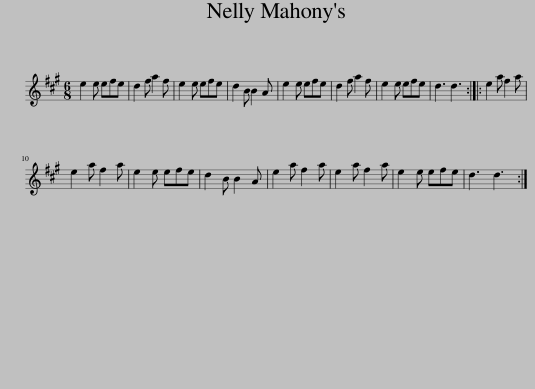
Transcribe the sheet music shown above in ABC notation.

X:1
L:1/8
M:6/8
I:linebreak $
K:A
V:1 treble
V:1
 e2 e efe | d2 f a2 f | e2 e efe | d2 B B2 A | e2 e efe | %5
 d2 f a2 f | e2 e efe | d3 d3 :: e2 a f2 a |$ e2 a f2 a | %10
 e2 e efe | d2 B B2 A | e2 a f2 a | e2 a f2 a | e2 e efe | %15
 d3 d3 :| %16
